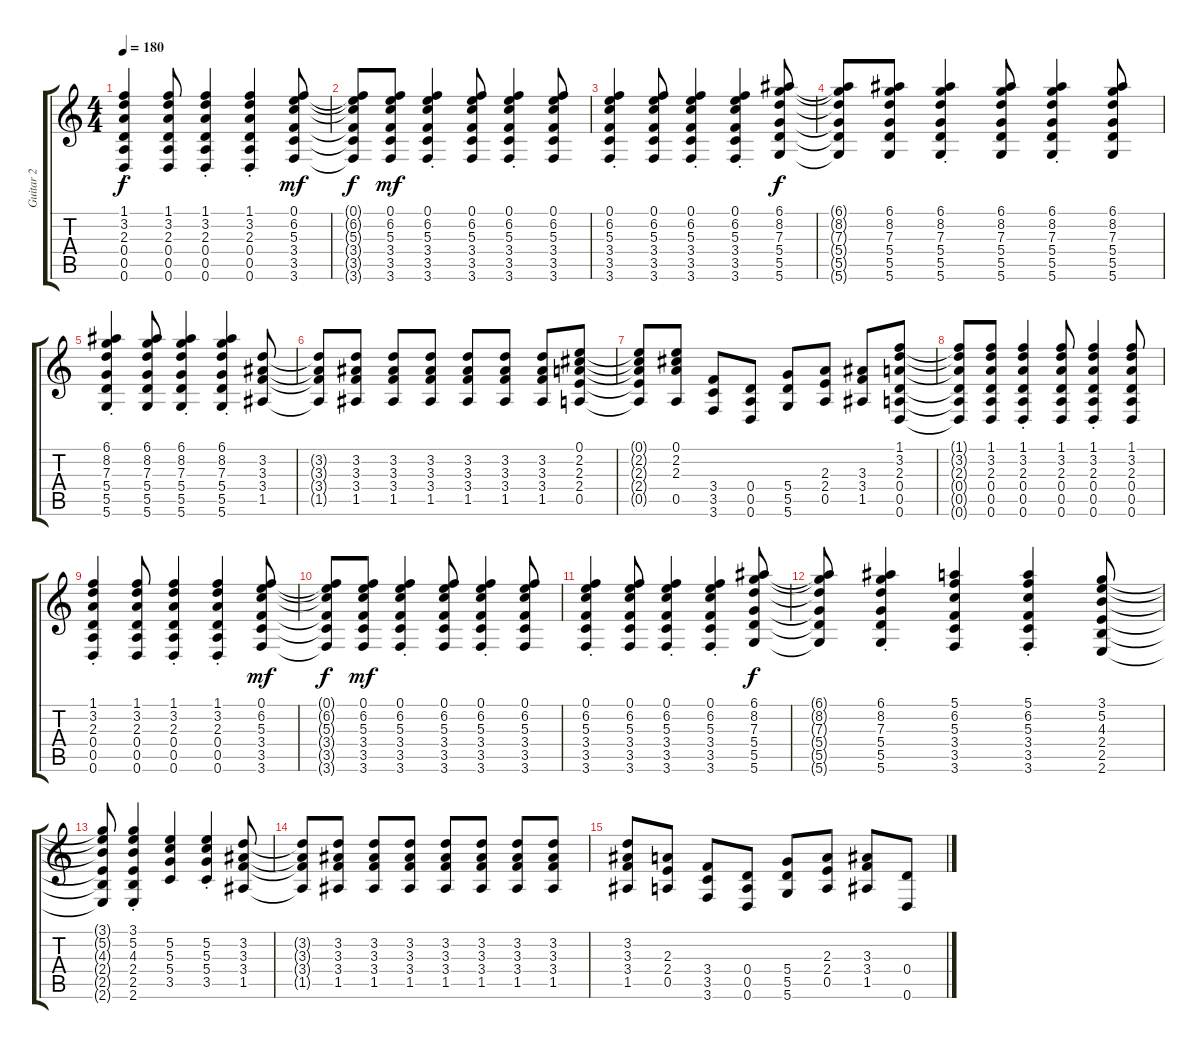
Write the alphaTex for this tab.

\track ("Guitar 2" "Guitar 2") {instrument distortionguitar}
\staff {score tabs}
\tuning (E4 B3 G3 D3 A2 D2) {hide}
\ts (4 4)
\tempo 180
\clef g2
\ks c
(1.1{st} 3.2{st} 2.3{st} 0.4{st} 0.5{st} 0.6{st}).4{dy f} (1.1 3.2 2.3 0.4 0.5 0.6).8 (1.1{st} 3.2{st} 2.3{st} 0.4{st} 0.5{st} 0.6{st}).4 (1.1{st} 3.2{st} 2.3{st} 0.4{st} 0.5{st} 0.6{st}).4 (0.1 6.2 5.3 3.4 3.5 3.6).8{dy mf} |
(0.1{t} 6.2{t} 5.3{t} 3.4{t} 3.5{t} 3.6{t}).8{dy f} (0.1 6.2 5.3 3.4 3.5 3.6).8{dy mf} (0.1{st} 6.2{st} 5.3{st} 3.4{st} 3.5{st} 3.6{st}).4 (0.1 6.2 5.3 3.4 3.5 3.6).8 (0.1{st} 6.2{st} 5.3{st} 3.4{st} 3.5{st} 3.6{st}).4 (0.1 6.2 5.3 3.4 3.5 3.6).8 |
(0.1{st} 6.2{st} 5.3{st} 3.4{st} 3.5{st} 3.6{st}).4 (0.1 6.2 5.3 3.4 3.5 3.6).8 (0.1{st} 6.2{st} 5.3{st} 3.4{st} 3.5{st} 3.6{st}).4 (0.1{st} 6.2{st} 5.3{st} 3.4{st} 3.5{st} 3.6{st}).4 (6.1 8.2 7.3 5.4 5.5 5.6).8{dy f} |
(6.1{t} 8.2{t} 7.3{t} 5.4{t} 5.5{t} 5.6{t}).8 (6.1 8.2 7.3 5.4 5.5 5.6).8 (6.1{st} 8.2{st} 7.3{st} 5.4{st} 5.5{st} 5.6{st}).4 (6.1 8.2 7.3 5.4 5.5 5.6).8 (6.1{st} 8.2{st} 7.3{st} 5.4{st} 5.5{st} 5.6{st}).4 (6.1 8.2 7.3 5.4 5.5 5.6).8 |
(6.1{st} 8.2{st} 7.3{st} 5.4{st} 5.5{st} 5.6{st}).4 (6.1 8.2 7.3 5.4 5.5 5.6).8 (6.1{st} 8.2{st} 7.3{st} 5.4{st} 5.5{st} 5.6{st}).4 (6.1{st} 8.2{st} 7.3{st} 5.4{st} 5.5{st} 5.6{st}).4 (3.2 3.3 3.4 1.5).8 |
(3.2{t} 3.3{t} 3.4{t} 1.5{t}).8 (3.2 3.3 3.4 1.5).8 (3.2 3.3 3.4 1.5).8 (3.2 3.3 3.4 1.5).8 (3.2 3.3 3.4 1.5).8 (3.2 3.3 3.4 1.5).8 (3.2 3.3 3.4 1.5).8 (0.1 2.2 2.3 2.4 0.5).8 |
(0.1{t} 2.2{t} 2.3{t} 2.4{t} 0.5{t}).8 (0.1 2.2 2.3 0.5).8 (3.4 3.5 3.6).8 (0.4 0.5 0.6).8 (5.4 5.5 5.6).8 (2.3 2.4 0.5).8 (3.3 3.4 1.5).8 (1.1 3.2 2.3 0.4 0.5 0.6).8 |
(1.1{t} 3.2{t} 2.3{t} 0.4{t} 0.5{t} 0.6{t}).8 (1.1 3.2 2.3 0.4 0.5 0.6).8 (1.1{st} 3.2{st} 2.3{st} 0.4{st} 0.5{st} 0.6{st}).4 (1.1 3.2 2.3 0.4 0.5 0.6).8 (1.1{st} 3.2{st} 2.3{st} 0.4{st} 0.5{st} 0.6{st}).4 (1.1 3.2 2.3 0.4 0.5 0.6).8 |
(1.1{st} 3.2{st} 2.3{st} 0.4{st} 0.5{st} 0.6{st}).4 (1.1 3.2 2.3 0.4 0.5 0.6).8 (1.1{st} 3.2{st} 2.3{st} 0.4{st} 0.5{st} 0.6{st}).4 (1.1{st} 3.2{st} 2.3{st} 0.4{st} 0.5{st} 0.6{st}).4 (0.1 6.2 5.3 3.4 3.5 3.6).8{dy mf} |
(0.1{t} 6.2{t} 5.3{t} 3.4{t} 3.5{t} 3.6{t}).8{dy f} (0.1 6.2 5.3 3.4 3.5 3.6).8{dy mf} (0.1{st} 6.2{st} 5.3{st} 3.4{st} 3.5{st} 3.6{st}).4 (0.1 6.2 5.3 3.4 3.5 3.6).8 (0.1{st} 6.2{st} 5.3{st} 3.4{st} 3.5{st} 3.6{st}).4 (0.1 6.2 5.3 3.4 3.5 3.6).8 |
(0.1{st} 6.2{st} 5.3{st} 3.4{st} 3.5{st} 3.6{st}).4 (0.1 6.2 5.3 3.4 3.5 3.6).8 (0.1{st} 6.2{st} 5.3{st} 3.4{st} 3.5{st} 3.6{st}).4 (0.1{st} 6.2{st} 5.3{st} 3.4{st} 3.5{st} 3.6{st}).4 (6.1 8.2 7.3 5.4 5.5 5.6).8{dy f} |
(6.1{t} 8.2{t} 7.3{t} 5.4{t} 5.5{t} 5.6{t}).8 (6.1{st} 8.2{st} 7.3{st} 5.4{st} 5.5{st} 5.6{st}).4 (5.1 6.2 5.3 3.4 3.5 3.6).4 (5.1{st} 6.2{st} 5.3{st} 3.4{st} 3.5{st} 3.6{st}).4 (3.1 5.2 4.3 2.4 2.5 2.6).8 |
(3.1{t} 5.2{t} 4.3{t} 2.4{t} 2.5{t} 2.6{t}).8 (3.1{st} 5.2{st} 4.3{st} 2.4{st} 2.5{st} 2.6{st}).4 (5.2 5.3 5.4 3.5).4 (5.2{st} 5.3{st} 5.4{st} 3.5{st}).4 (3.2 3.3 3.4 1.5).8 |
(3.2{t} 3.3{t} 3.4{t} 1.5{t}).8 (3.2 3.3 3.4 1.5).8 (3.2 3.3 3.4 1.5).8 (3.2 3.3 3.4 1.5).8 (3.2 3.3 3.4 1.5).8 (3.2 3.3 3.4 1.5).8 (3.2 3.3 3.4 1.5).8 (3.2 3.3 3.4 1.5).8 |
(3.2 3.3 3.4 1.5).8 (2.3 2.4 0.5).8 (3.4 3.5 3.6).8 (0.4 0.5 0.6).8 (5.4 5.5 5.6).8 (2.3 2.4 0.5).8 (3.3 3.4 1.5).8 (0.4 0.6).8
